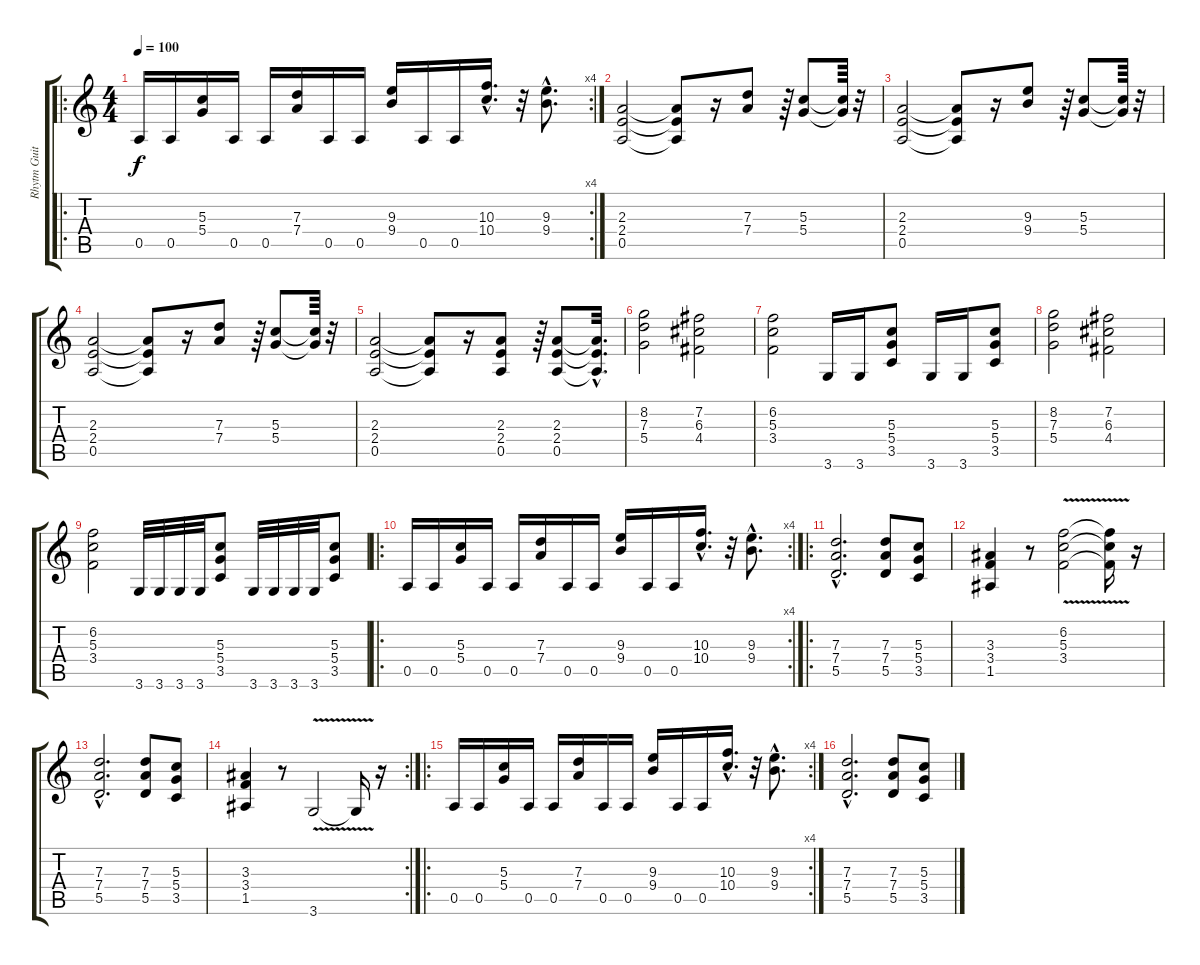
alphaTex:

\track ("Rhytm Guitar" "Rhytm Guit") {instrument overdrivenguitar}
\staff {score tabs}
\tuning (E4 B3 G3 D3 A2 E2) {hide}
\ro
\rc 4
\ts (4 4)
\tempo 100
\clef g2
\ks c
0.5.16{dy f} 0.5.16 (5.3 5.4).16 0.5.16 0.5.16 (7.3 7.4).16 0.5.16 0.5.16 (9.3 9.4).16 0.5.16 0.5.16 (10.3{hac} 10.4{hac}).16{d} r.32 (9.3{hac} 9.4{hac}).8{d} |
(2.3 2.4 0.5).2 (2.3{t} 2.4{t} 0.5{t}).8 r.16 (7.3 7.4).8 r.64 (5.3 5.4).8 (5.3{t} 5.4{t}).64 r.32 |
(2.3 2.4 0.5).2 (2.3{t} 2.4{t} 0.5{t}).8 r.16 (9.3 9.4).8 r.64 (5.3 5.4).8 (5.3{t} 5.4{t}).64 r.32 |
(2.3 2.4 0.5).2 (2.3{t} 2.4{t} 0.5{t}).8 r.16 (7.3 7.4).8 r.64 (5.3 5.4).8 (5.3{t} 5.4{t}).64 r.32 |
(2.3 2.4 0.5).2 (2.3{t} 2.4{t} 0.5{t}).8 r.16 (2.3 2.4 0.5).8 r.64 (2.3 2.4 0.5).8 (2.3{hac t} 2.4{hac t} 0.5{hac t}).32{d} |
(8.2 7.3 5.4).2 (7.2 6.3 4.4).2 |
(6.2 5.3 3.4).2 3.6.16 3.6.16 (5.3 5.4 3.5).8 3.6.16 3.6.16 (5.3 5.4 3.5).8 |
(8.2 7.3 5.4).2 (7.2 6.3 4.4).2 |
(6.2 5.3 3.4).2 3.6.32 3.6.32 3.6.32 3.6.32 (5.3 5.4 3.5).8 3.6.32 3.6.32 3.6.32 3.6.32 (5.3 5.4 3.5).8 |
\ro
\rc 4
0.5.16 0.5.16 (5.3 5.4).16 0.5.16 0.5.16 (7.3 7.4).16 0.5.16 0.5.16 (9.3 9.4).16 0.5.16 0.5.16 (10.3{hac} 10.4{hac}).16{d} r.32 (9.3{hac} 9.4{hac}).8{d} |
\ro
(7.3{hac} 7.4{hac} 5.5{hac}).2{d} (7.3 7.4 5.5).8 (5.3 5.4 3.5).8 |
(3.3 3.4 1.5).4 r.8 (6.2{v} 5.3{v} 3.4{v}).2 (6.2{t} 5.3{t} 3.4{t}).16 r.16 |
(7.3{hac} 7.4{hac} 5.5{hac}).2{d} (7.3 7.4 5.5).8 (5.3 5.4 3.5).8 |
\rc 2
(3.3 3.4 1.5).4 r.8 3.6{v}.2 3.6{t}.16 r.16 |
\ro
\rc 4
0.5.16 0.5.16 (5.3 5.4).16 0.5.16 0.5.16 (7.3 7.4).16 0.5.16 0.5.16 (9.3 9.4).16 0.5.16 0.5.16 (10.3{hac} 10.4{hac}).16{d} r.32 (9.3{hac} 9.4{hac}).8{d} |
(7.3{hac} 7.4{hac} 5.5{hac}).2{d} (7.3 7.4 5.5).8 (5.3 5.4 3.5).8
